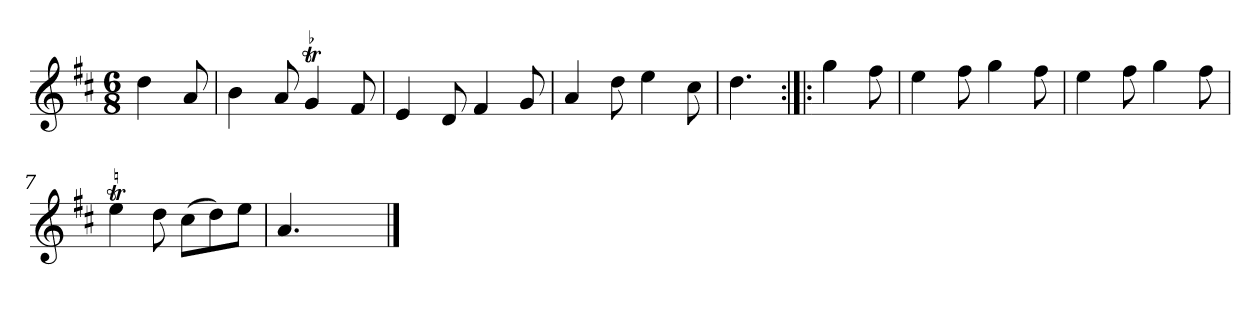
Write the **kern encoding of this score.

**kern
*part1
*staff1
*clefG2
*k[f#c#]
*D:
*M6/8
*MM60
=
4dd
8a
=1
4b
8a
!LO:TR:acc=-
4gt
8f#
=2
4e
8d
4f#
8g
=3
4a
8dd
4ee
8cc#
=4
4.dd
=:|!|:
4gg
8ff#
=5
4ee
8ff#
4gg
8ff#
=6
4ee
8ff#
4gg
8ff#
=7
4eet
8dd
(8cc#\L
8dd\)
8ee\J
=8
4.a
4.ryy
==
*-
